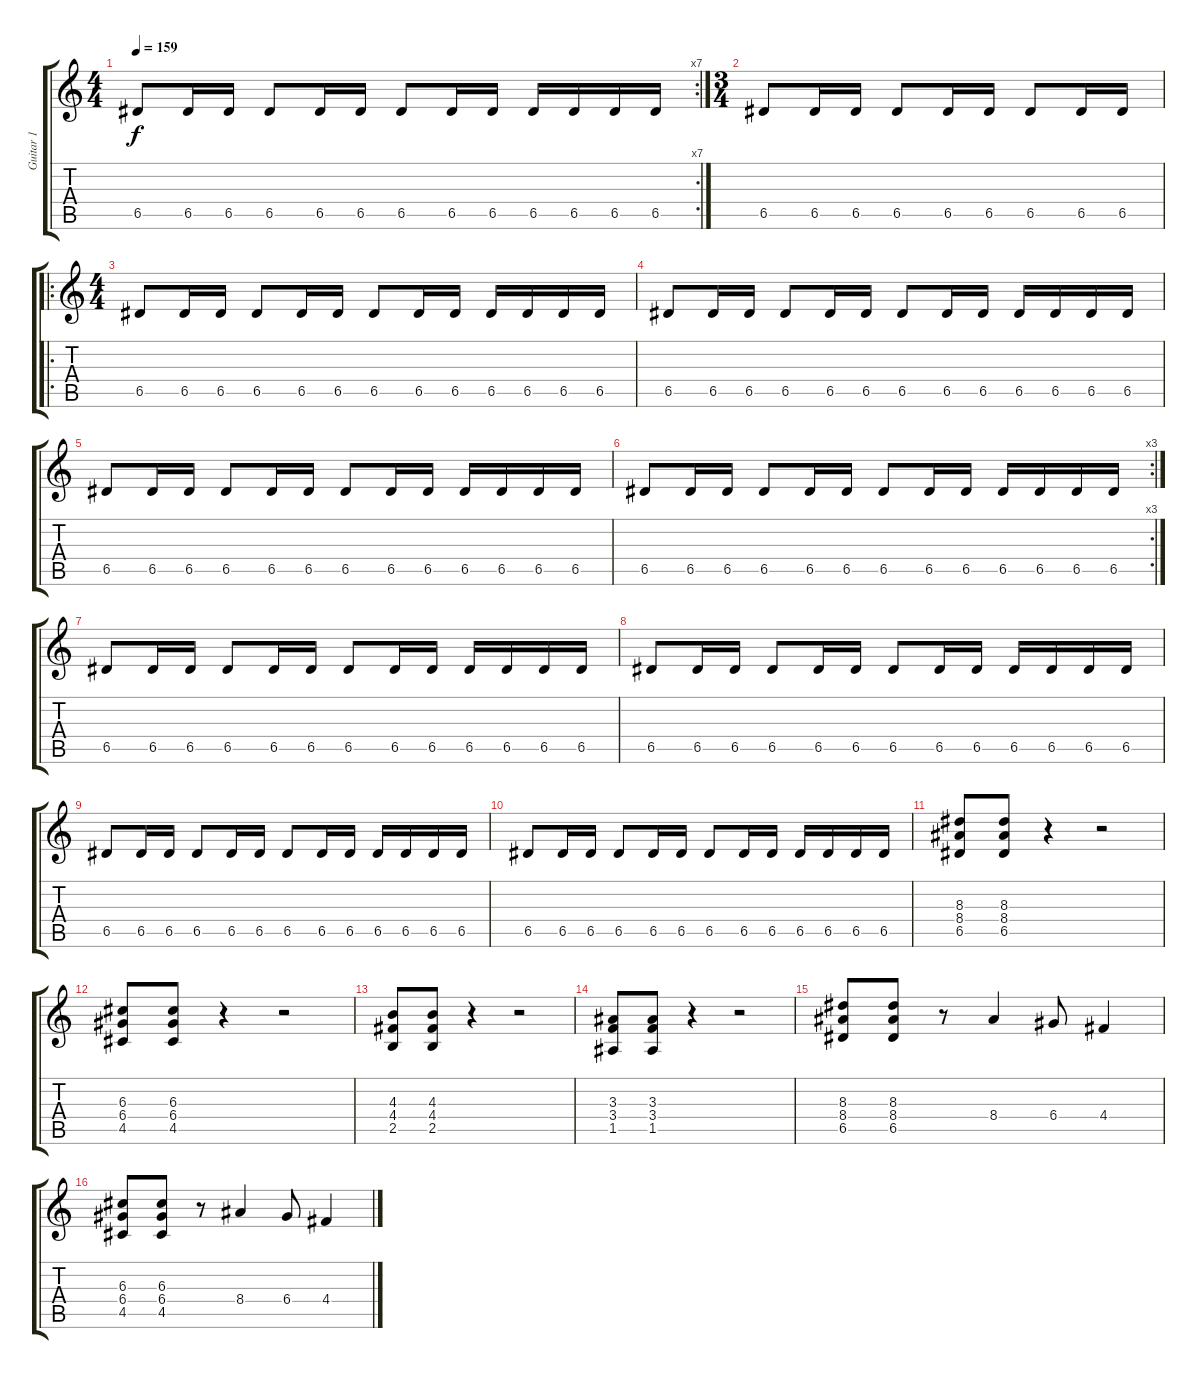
\track ("Guitar 1" "Guitar 1") {instrument distortionguitar}
\staff {score tabs}
\tuning (E4 B3 G3 D3 A2 E2) {hide}
\rc 7
\ts (4 4)
\tempo 159
\clef g2
\ks c
6.5.8{dy f instrument distortionguitar} 6.5.16 6.5.16 6.5.8 6.5.16 6.5.16 6.5.8 6.5.16 6.5.16 6.5.16 6.5.16 6.5.16 6.5.16 |
\ts (3 4)
6.5.8 6.5.16 6.5.16 6.5.8 6.5.16 6.5.16 6.5.8 6.5.16 6.5.16 |
\ro
\ts (4 4)
6.5.8 6.5.16 6.5.16 6.5.8 6.5.16 6.5.16 6.5.8 6.5.16 6.5.16 6.5.16 6.5.16 6.5.16 6.5.16 |
6.5.8 6.5.16 6.5.16 6.5.8 6.5.16 6.5.16 6.5.8 6.5.16 6.5.16 6.5.16 6.5.16 6.5.16 6.5.16 |
6.5.8 6.5.16 6.5.16 6.5.8 6.5.16 6.5.16 6.5.8 6.5.16 6.5.16 6.5.16 6.5.16 6.5.16 6.5.16 |
\rc 3
6.5.8 6.5.16 6.5.16 6.5.8 6.5.16 6.5.16 6.5.8 6.5.16 6.5.16 6.5.16 6.5.16 6.5.16 6.5.16 |
6.5.8 6.5.16 6.5.16 6.5.8 6.5.16 6.5.16 6.5.8 6.5.16 6.5.16 6.5.16 6.5.16 6.5.16 6.5.16 |
6.5.8 6.5.16 6.5.16 6.5.8 6.5.16 6.5.16 6.5.8 6.5.16 6.5.16 6.5.16 6.5.16 6.5.16 6.5.16 |
6.5.8 6.5.16 6.5.16 6.5.8 6.5.16 6.5.16 6.5.8 6.5.16 6.5.16 6.5.16 6.5.16 6.5.16 6.5.16 |
6.5.8 6.5.16 6.5.16 6.5.8 6.5.16 6.5.16 6.5.8 6.5.16 6.5.16 6.5.16 6.5.16 6.5.16 6.5.16 |
(8.3 8.4 6.5).8 (8.3 8.4 6.5).8 r.4 r.2 |
(6.3 6.4 4.5).8 (6.3 6.4 4.5).8 r.4 r.2 |
(4.3 4.4 2.5).8 (4.3 4.4 2.5).8 r.4 r.2 |
(3.3 3.4 1.5).8 (3.3 3.4 1.5).8 r.4 r.2 |
(8.3 8.4 6.5).8 (8.3 8.4 6.5).8 r.8 8.4.4 6.4.8 4.4.4 |
(6.3 6.4 4.5).8 (6.3 6.4 4.5).8 r.8 8.4.4 6.4.8 4.4.4
